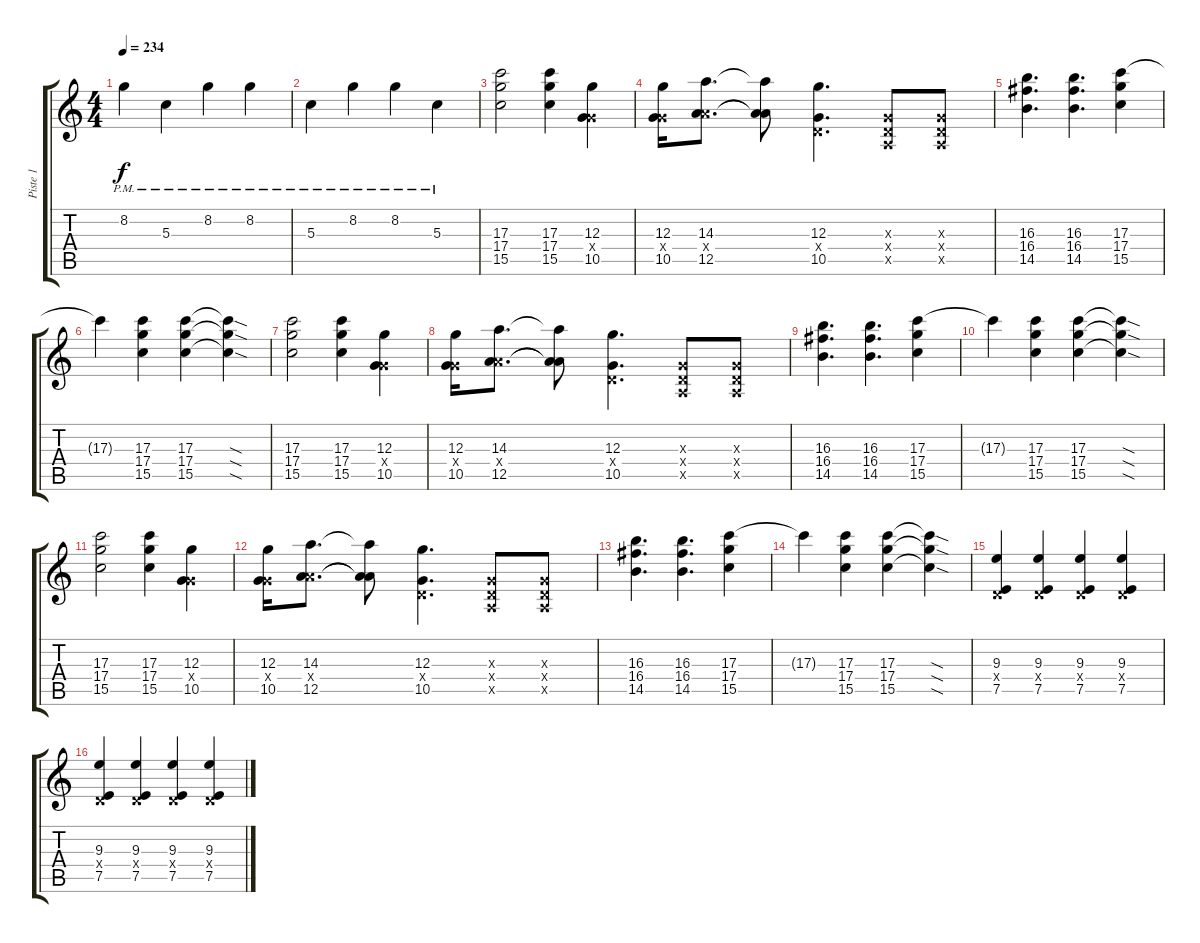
\track ("Piste 1" "Piste 1") {instrument distortionguitar}
\staff {score tabs}
\tuning (E4 B3 G3 D3 A2 E2) {hide}
\ts (4 4)
\tempo 234
\clef g2
\ks c
8.2{pm}.4{dy f} 5.3{pm}.4 8.2{pm}.4 8.2{pm}.4 |
5.3{pm}.4 8.2{pm}.4 8.2{pm}.4 5.3{pm}.4 |
(17.3 17.4 15.5).2 (17.3 17.4 15.5).4 (12.3 5.4{x} 10.5).4 |
(12.3 5.4{x} 10.5).16 (14.3 7.4{x} 12.5).8{d} (14.3{t} 7.4{t} 12.5{t}).8 (12.3 0.4{x} 10.5).4{d} (0.3{x} 0.4{x} 0.5{x}).8 (0.3{x} 0.4{x} 0.5{x}).8 |
(16.3 16.4 14.5).4{d} (16.3 16.4 14.5).4{d} (17.3 17.4 15.5).4 |
17.3{t}.4 (17.3 17.4 15.5).4 (17.3 17.4 15.5).4 (17.3{sod t} 17.4{sod t} 15.5{sod t}).4 |
(17.3 17.4 15.5).2 (17.3 17.4 15.5).4 (12.3 5.4{x} 10.5).4 |
(12.3 5.4{x} 10.5).16 (14.3 7.4{x} 12.5).8{d} (14.3{t} 7.4{t} 12.5{t}).8 (12.3 0.4{x} 10.5).4{d} (0.3{x} 0.4{x} 0.5{x}).8 (0.3{x} 0.4{x} 0.5{x}).8 |
(16.3 16.4 14.5).4{d} (16.3 16.4 14.5).4{d} (17.3 17.4 15.5).4 |
17.3{t}.4 (17.3 17.4 15.5).4 (17.3 17.4 15.5).4 (17.3{sod t} 17.4{sod t} 15.5{sod t}).4 |
(17.3 17.4 15.5).2 (17.3 17.4 15.5).4 (12.3 5.4{x} 10.5).4 |
(12.3 5.4{x} 10.5).16 (14.3 7.4{x} 12.5).8{d} (14.3{t} 7.4{t} 12.5{t}).8 (12.3 0.4{x} 10.5).4{d} (0.3{x} 0.4{x} 0.5{x}).8 (0.3{x} 0.4{x} 0.5{x}).8 |
(16.3 16.4 14.5).4{d} (16.3 16.4 14.5).4{d} (17.3 17.4 15.5).4 |
17.3{t}.4 (17.3 17.4 15.5).4 (17.3 17.4 15.5).4 (17.3{sod t} 17.4{sod t} 15.5{sod t}).4 |
(9.3 0.4{x} 7.5).4 (9.3 0.4{x} 7.5).4 (9.3 0.4{x} 7.5).4 (9.3 0.4{x} 7.5).4 |
(9.3 0.4{x} 7.5).4 (9.3 0.4{x} 7.5).4 (9.3 0.4{x} 7.5).4 (9.3 0.4{x} 7.5).4
